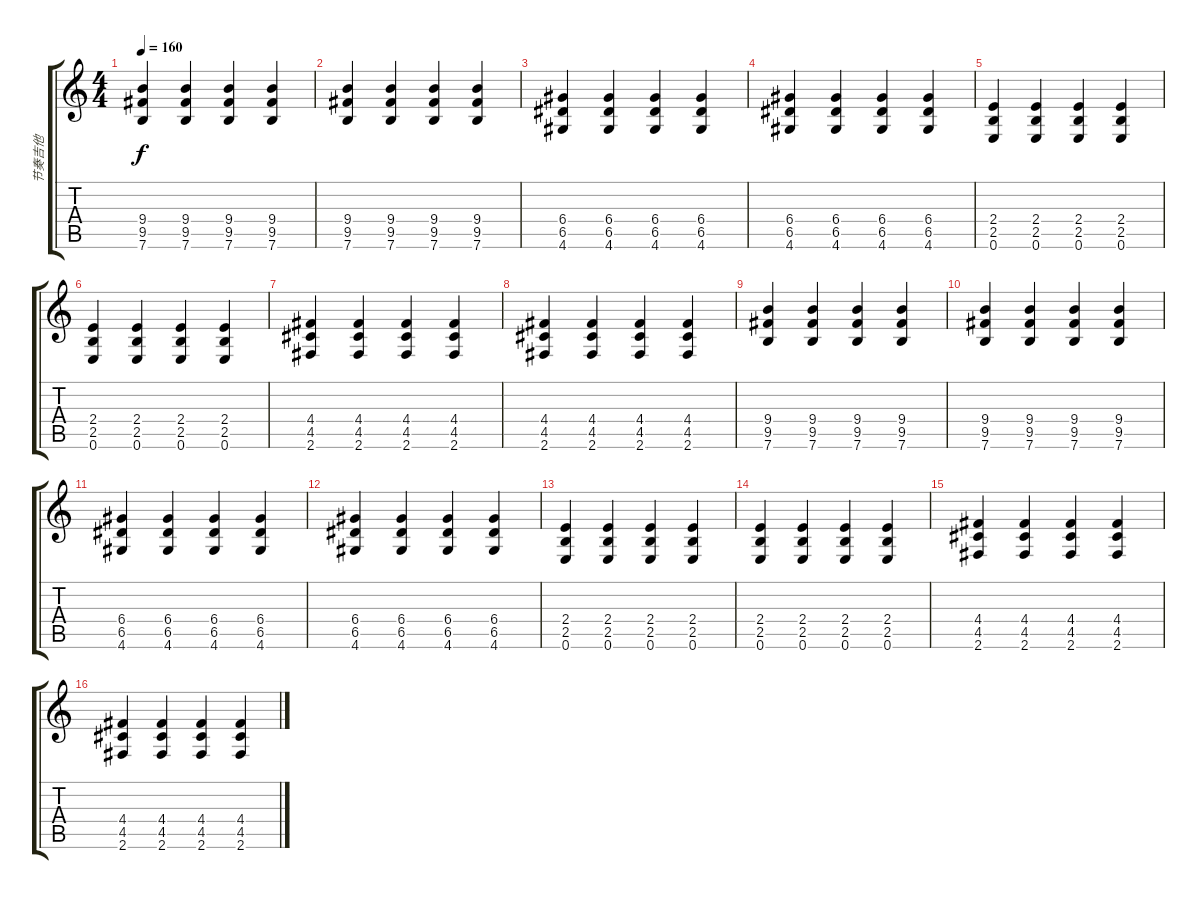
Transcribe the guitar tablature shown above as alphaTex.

\track ("节奏吉他" "节奏吉他") {instrument overdrivenguitar}
\staff {score tabs}
\tuning (E4 B3 G3 D3 A2 E2) {hide}
\ts (4 4)
\tempo 160
\clef g2
\ks c
(9.4 9.5 7.6).4{dy f} (9.4 9.5 7.6).4 (9.4 9.5 7.6).4 (9.4 9.5 7.6).4 |
(9.4 9.5 7.6).4 (9.4 9.5 7.6).4 (9.4 9.5 7.6).4 (9.4 9.5 7.6).4 |
(6.4 6.5 4.6).4 (6.4 6.5 4.6).4 (6.4 6.5 4.6).4 (6.4 6.5 4.6).4 |
(6.4 6.5 4.6).4 (6.4 6.5 4.6).4 (6.4 6.5 4.6).4 (6.4 6.5 4.6).4 |
(2.4 2.5 0.6).4 (2.4 2.5 0.6).4 (2.4 2.5 0.6).4 (2.4 2.5 0.6).4 |
(2.4 2.5 0.6).4 (2.4 2.5 0.6).4 (2.4 2.5 0.6).4 (2.4 2.5 0.6).4 |
(4.4 4.5 2.6).4 (4.4 4.5 2.6).4 (4.4 4.5 2.6).4 (4.4 4.5 2.6).4 |
(4.4 4.5 2.6).4 (4.4 4.5 2.6).4 (4.4 4.5 2.6).4 (4.4 4.5 2.6).4 |
(9.4 9.5 7.6).4 (9.4 9.5 7.6).4 (9.4 9.5 7.6).4 (9.4 9.5 7.6).4 |
(9.4 9.5 7.6).4 (9.4 9.5 7.6).4 (9.4 9.5 7.6).4 (9.4 9.5 7.6).4 |
(6.4 6.5 4.6).4 (6.4 6.5 4.6).4 (6.4 6.5 4.6).4 (6.4 6.5 4.6).4 |
(6.4 6.5 4.6).4 (6.4 6.5 4.6).4 (6.4 6.5 4.6).4 (6.4 6.5 4.6).4 |
(2.4 2.5 0.6).4 (2.4 2.5 0.6).4 (2.4 2.5 0.6).4 (2.4 2.5 0.6).4 |
(2.4 2.5 0.6).4 (2.4 2.5 0.6).4 (2.4 2.5 0.6).4 (2.4 2.5 0.6).4 |
(4.4 4.5 2.6).4 (4.4 4.5 2.6).4 (4.4 4.5 2.6).4 (4.4 4.5 2.6).4 |
(4.4 4.5 2.6).4 (4.4 4.5 2.6).4 (4.4 4.5 2.6).4 (4.4 4.5 2.6).4
